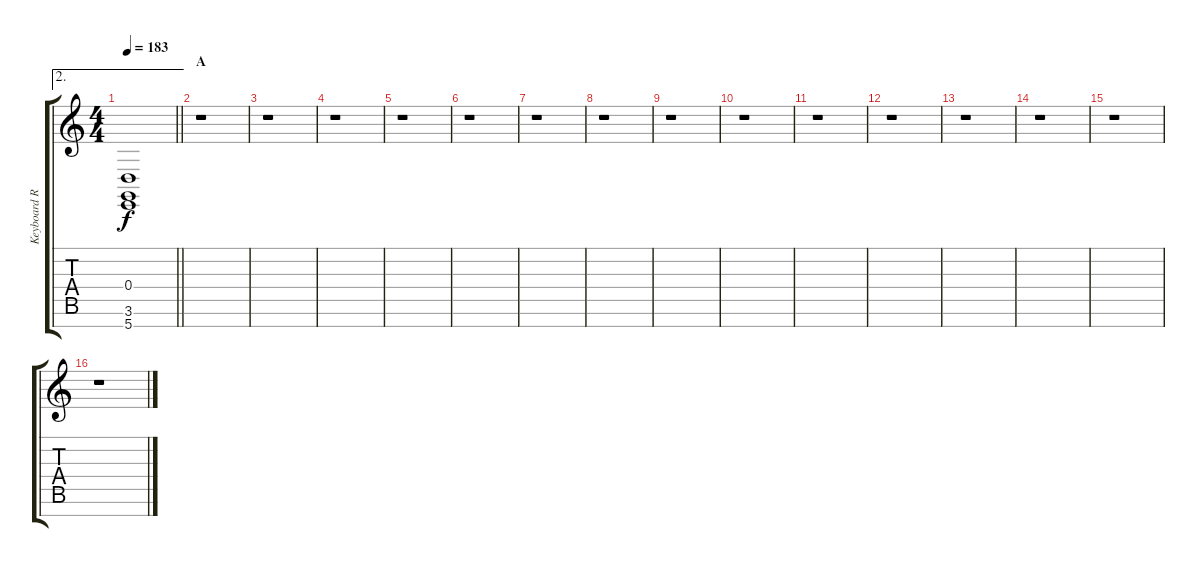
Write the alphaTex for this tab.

\track ("Keyboard R" "Keyboard R") {instrument lead4chiff}
\staff {score tabs}
\tuning (E4 B3 G3 D3 A2 E2 B1) {hide}
\ae 2
\ts (4 4)
\tempo 183
\clef g2
\barLineRight lightlight
\ks c
(0.4 3.6{t} 5.7{t}).1{dy f} |
\section ("" "A")
r.1 |
r.1 |
r.1 |
r.1 |
r.1 |
r.1 |
r.1 |
r.1 |
r.1 |
r.1 |
r.1 |
r.1 |
r.1 |
r.1 |
r.1
